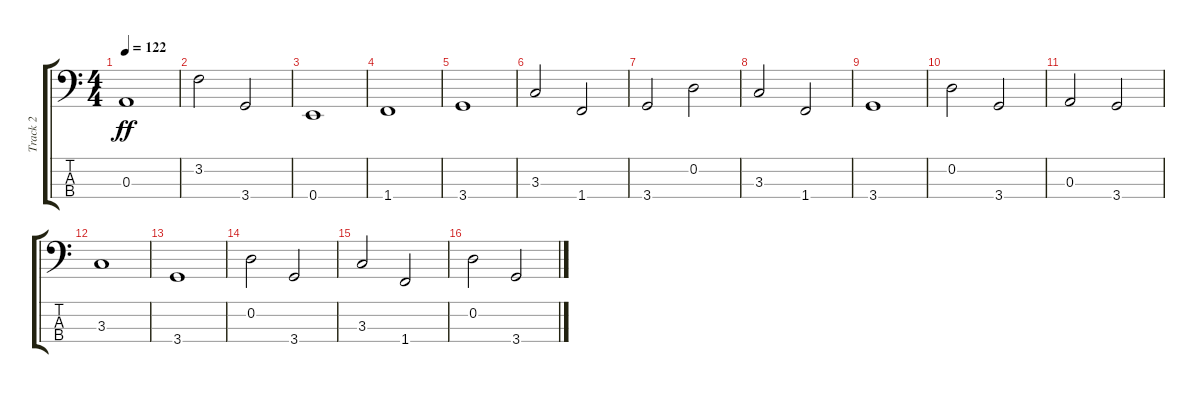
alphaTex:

\track ("Track 2" "Track 2") {instrument electricbassfinger}
\staff {score tabs}
\tuning (G2 D2 A1 E1) {hide}
\ts (4 4)
\tempo 122
\clef f4
\ks c
0.3.1{dy ff} |
3.2.2 3.4.2 |
0.4.1 |
1.4.1 |
3.4.1 |
3.3.2 1.4.2 |
3.4.2 0.2.2 |
3.3.2 1.4.2 |
3.4.1 |
0.2.2 3.4.2 |
0.3.2 3.4.2 |
3.3.1 |
3.4.1 |
0.2.2 3.4.2 |
3.3.2 1.4.2 |
0.2.2 3.4.2
